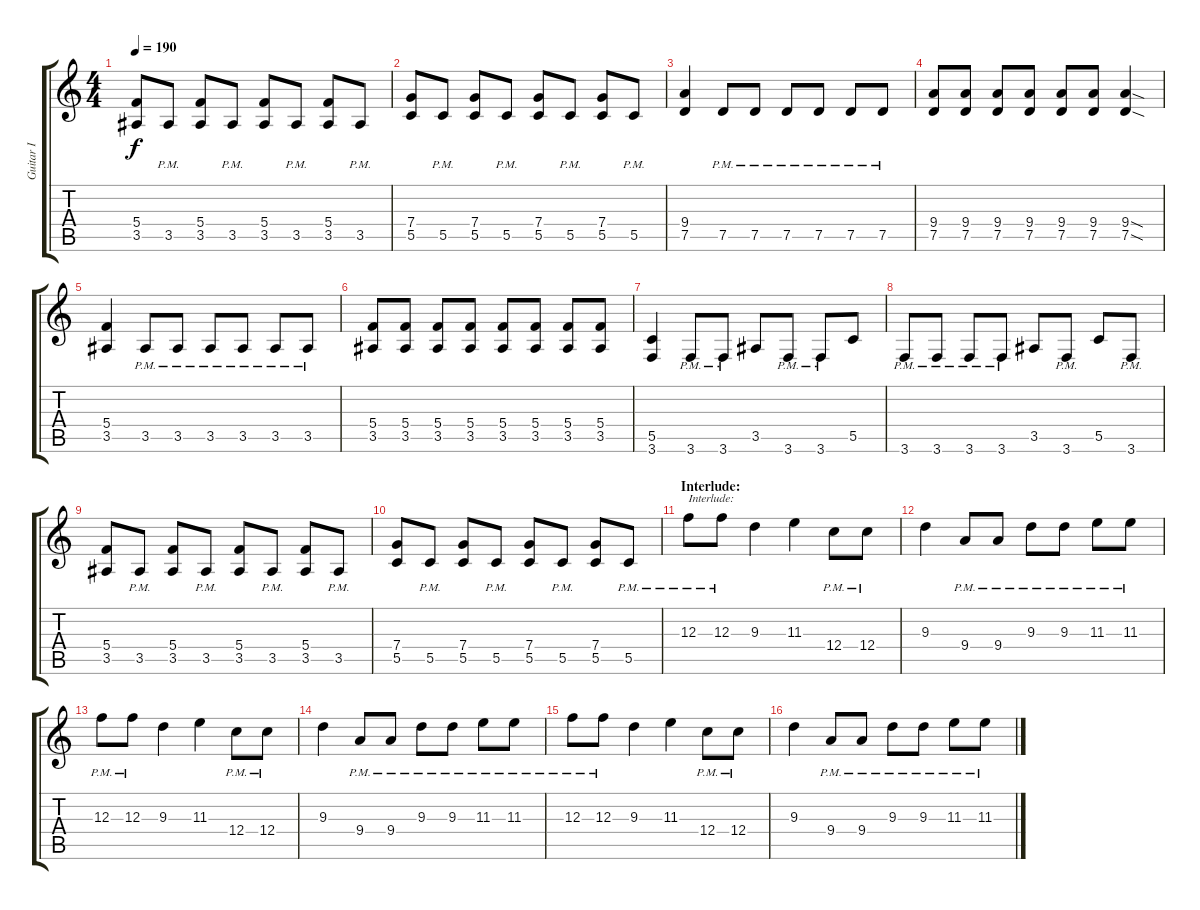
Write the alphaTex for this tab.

\track ("Guitar I" "Guitar I") {instrument distortionguitar}
\staff {score tabs}
\tuning (D4 A3 F3 C3 G2 D2) {hide}
\ts (4 4)
\tempo 190
\clef g2
\ks c
(5.4 3.5).8{dy f} 3.5{pm}.8 (5.4 3.5).8 3.5{pm}.8 (5.4 3.5).8 3.5{pm}.8 (5.4 3.5).8 3.5{pm}.8 |
(7.4 5.5).8 5.5{pm}.8 (7.4 5.5).8 5.5{pm}.8 (7.4 5.5).8 5.5{pm}.8 (7.4 5.5).8 5.5{pm}.8 |
(9.4 7.5).4 7.5{pm}.8 7.5{pm}.8 7.5{pm}.8 7.5{pm}.8 7.5{pm}.8 7.5{pm}.8 |
(9.4 7.5).8 (9.4 7.5).8 (9.4 7.5).8 (9.4 7.5).8 (9.4 7.5).8 (9.4 7.5).8 (9.4{sod} 7.5{sod}).4 |
(5.4 3.5).4 3.5{pm}.8 3.5{pm}.8 3.5{pm}.8 3.5{pm}.8 3.5{pm}.8 3.5{pm}.8 |
(5.4 3.5).8 (5.4 3.5).8 (5.4 3.5).8 (5.4 3.5).8 (5.4 3.5).8 (5.4 3.5).8 (5.4 3.5).8 (5.4 3.5).8 |
(5.5 3.6).4 3.6{pm}.8 3.6{pm}.8 3.5.8 3.6{pm}.8 3.6{pm}.8 5.5.8 |
3.6{pm}.8 3.6{pm}.8 3.6{pm}.8 3.6{pm}.8 3.5.8 3.6{pm}.8 5.5.8 3.6{pm}.8 |
(5.4 3.5).8 3.5{pm}.8 (5.4 3.5).8 3.5{pm}.8 (5.4 3.5).8 3.5{pm}.8 (5.4 3.5).8 3.5{pm}.8 |
(7.4 5.5).8 5.5{pm}.8 (7.4 5.5).8 5.5{pm}.8 (7.4 5.5).8 5.5{pm}.8 (7.4 5.5).8 5.5{pm}.8 |
\section ("" "Interlude:")
12.3{pm}.8{txt "Interlude:"} 12.3{pm}.8 9.3.4 11.3.4 12.4{pm}.8 12.4{pm}.8 |
9.3.4 9.4{pm}.8 9.4{pm}.8 9.3{pm}.8 9.3{pm}.8 11.3{pm}.8 11.3{pm}.8 |
12.3{pm}.8 12.3{pm}.8 9.3.4 11.3.4 12.4{pm}.8 12.4{pm}.8 |
9.3.4 9.4{pm}.8 9.4{pm}.8 9.3{pm}.8 9.3{pm}.8 11.3{pm}.8 11.3{pm}.8 |
12.3{pm}.8 12.3{pm}.8 9.3.4 11.3.4 12.4{pm}.8 12.4{pm}.8 |
9.3.4 9.4{pm}.8 9.4{pm}.8 9.3{pm}.8 9.3{pm}.8 11.3{pm}.8 11.3{pm}.8
